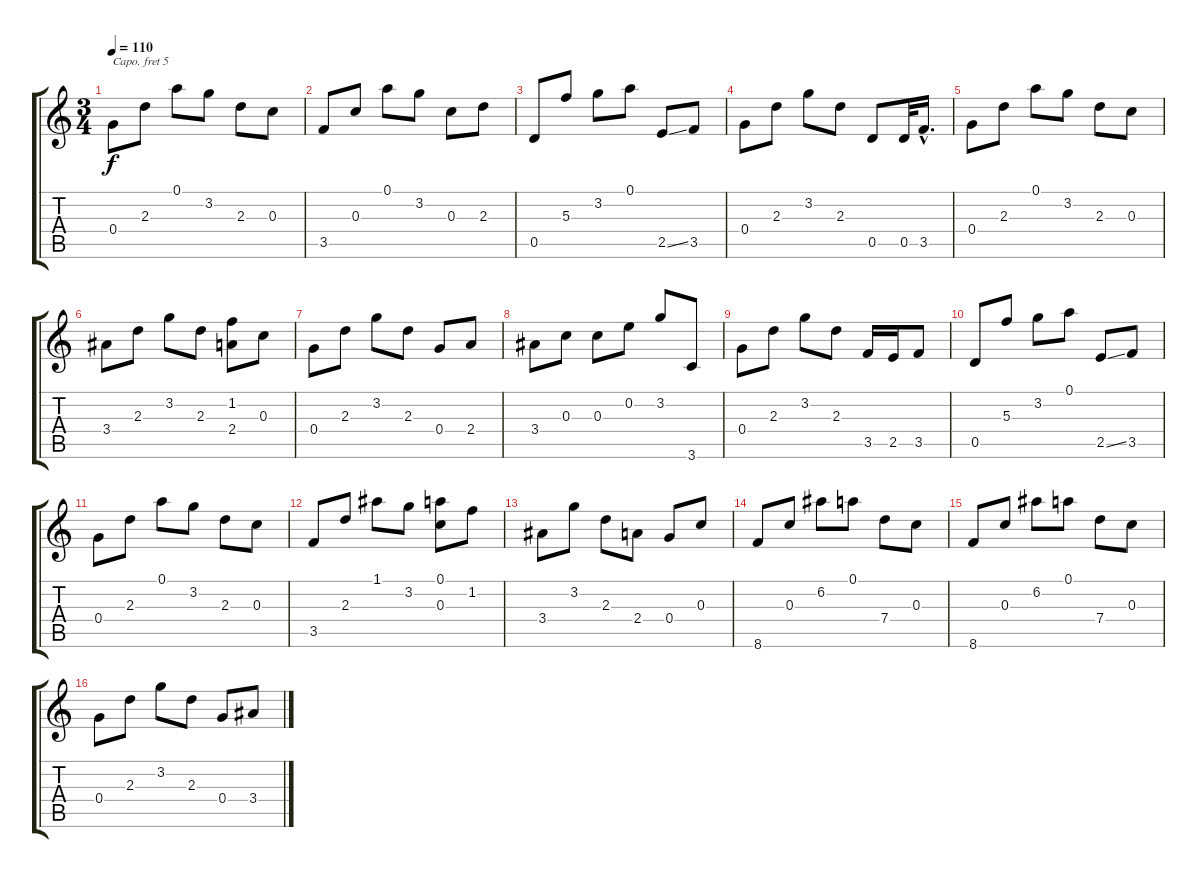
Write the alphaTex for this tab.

\track "" {instrument acousticguitarnylon}
\staff {score tabs}
\capo 5
\tuning (E4 B3 G3 D3 A2 E2) {hide}
\ts (3 4)
\tempo 110
\clef g2
\ks c
0.4.8{dy f} 2.3.8 0.1.8 3.2.8 2.3.8 0.3.8 |
3.5.8 0.3.8 0.1.8 3.2.8 0.3.8 2.3.8 |
0.5.8 5.3.8 3.2.8 0.1.8 2.5{ss}.8 3.5.8 |
0.4.8 2.3.8 3.2.8 2.3.8 0.5.8 0.5.32 3.5{hac}.16{d} |
0.4.8 2.3.8 0.1.8 3.2.8 2.3.8 0.3.8 |
3.4.8 2.3.8 3.2.8 2.3.8 (1.2 2.4).8 0.3.8 |
0.4.8 2.3.8 3.2.8 2.3.8 0.4.8 2.4.8 |
3.4.8 0.3.8 0.3.8 0.2.8 3.2.8 3.6.8 |
0.4.8 2.3.8 3.2.8 2.3.8 3.5.16 2.5.16 3.5.8 |
0.5.8 5.3.8 3.2.8 0.1.8 2.5{ss}.8 3.5.8 |
0.4.8 2.3.8 0.1.8 3.2.8 2.3.8 0.3.8 |
3.5.8 2.3.8 1.1.8 3.2.8 (0.1 0.3).8 1.2.8 |
3.4.8 3.2.8 2.3.8 2.4.8 0.4.8 0.3.8 |
8.6.8 0.3.8 6.2.8 0.1.8 7.4.8 0.3.8 |
8.6.8 0.3.8 6.2.8 0.1.8 7.4.8 0.3.8 |
0.4.8 2.3.8 3.2.8 2.3.8 0.4.8 3.4.8
